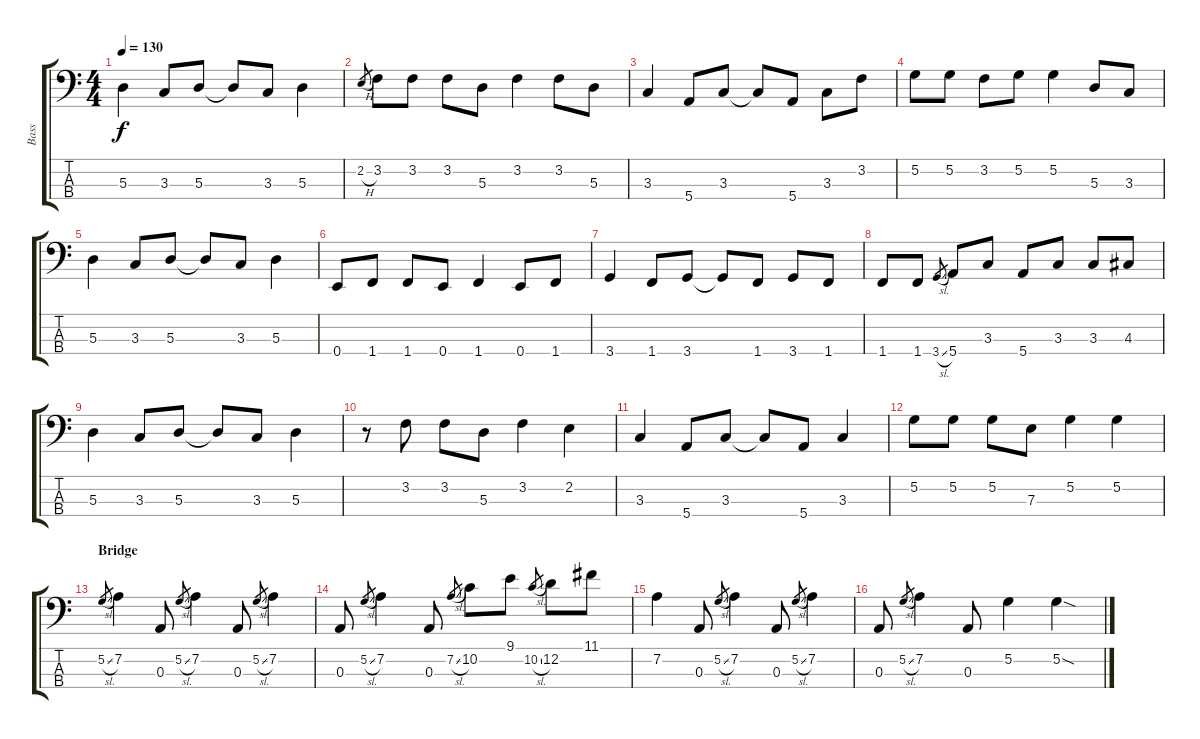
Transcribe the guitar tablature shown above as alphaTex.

\track ("Bass" "Bass") {instrument electricbassfinger}
\staff {score tabs}
\tuning (G2 D2 A1 E1) {hide}
\ts (4 4)
\tempo 130
\clef f4
\ks c
5.3.4{dy f} 3.3.8 5.3.8 5.3{t}.8 3.3.8 5.3.4 |
2.2{h}.8{gr} 3.2.8 3.2.8 3.2.8 5.3.8 3.2.4 3.2.8 5.3.8 |
3.3.4 5.4.8 3.3.8 3.3{t}.8 5.4.8 3.3.8 3.2.8 |
5.2.8 5.2.8 3.2.8 5.2.8 5.2.4 5.3.8 3.3.8 |
5.3.4 3.3.8 5.3.8 5.3{t}.8 3.3.8 5.3.4 |
0.4.8 1.4.8 1.4.8 0.4.8 1.4.4 0.4.8 1.4.8 |
3.4.4 1.4.8 3.4.8 3.4{t}.8 1.4.8 3.4.8 1.4.8 |
1.4.8 1.4.8 3.4{sl}.8{gr} 5.4.8 3.3.8 5.4.8 3.3.8 3.3.8 4.3.8 |
5.3.4 3.3.8 5.3.8 5.3{t}.8 3.3.8 5.3.4 |
r.8 3.2.8 3.2.8 5.3.8 3.2.4 2.2.4 |
3.3.4 5.4.8 3.3.8 3.3{t}.8 5.4.8 3.3.4 |
5.2.8 5.2.8 5.2.8 7.3.8 5.2.4 5.2.4 |
\section ("" "Bridge")
5.2{sl}.8{gr} 7.2.4 0.3.8 5.2{sl}.8{gr} 7.2.4 0.3.8 5.2{sl}.8{gr} 7.2.4 |
0.3.8 5.2{sl}.8{gr} 7.2.4 0.3.8 7.2{sl}.8{gr} 10.2.8 9.1.8 10.2{sl}.8{gr} 12.2.8 11.1.8 |
7.2.4 0.3.8 5.2{sl}.8{gr} 7.2.4 0.3.8 5.2{sl}.8{gr} 7.2.4 |
0.3.8 5.2{sl}.8{gr} 7.2.4 0.3.8 5.2.4 5.2{sod}.4
